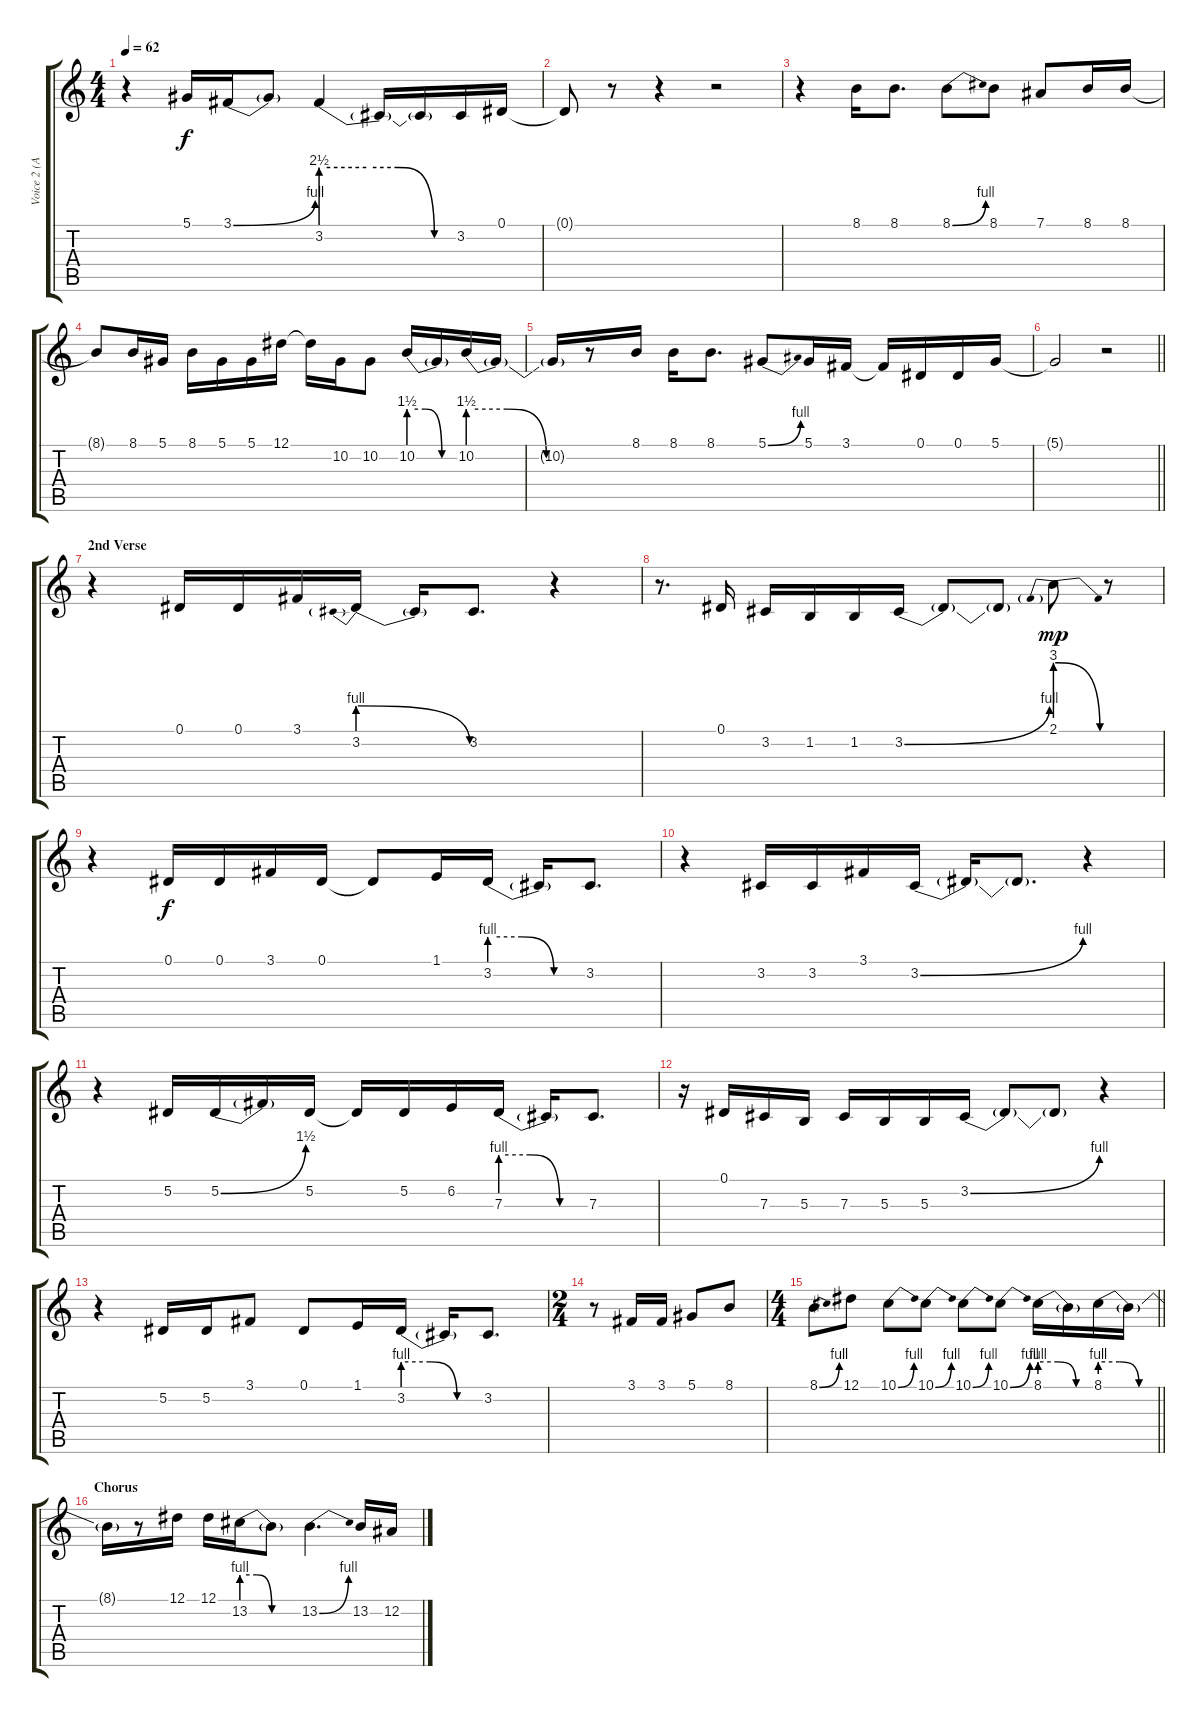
\track ("Voice 2 (Axl)" "Voice 2 (A") {instrument lead2sawtooth}
\staff {score tabs}
\tuning (Eb4 Bb3 Gb3 Db3 Ab2 Eb2) {hide}
\ts (4 4)
\tempo 62
\clef g2
\ks c
r.4{dy f} 5.1.16 3.1{be (bend 0 0 60 4)}.16 3.1{t}.8 3.2{be (custom 0 10 20 10 34 10 50 0 60 0)}.4 3.2{t}.16 3.2{t}.16 3.2.16 0.1.16 |
0.1{t}.8 r.8 r.4 r.2 |
r.4 8.1.16 8.1.8{d} 8.1{be (bend 0 0 60 4)}.8 8.1.8 7.1.8 8.1.16 8.1.16 |
8.1{t}.8 8.1.16 5.1.16 8.1.16 5.1.16 5.1.16 12.1.16 12.1{t}.16 10.2.16 10.2.8 10.2{be (custom 0 6 20 6 40 0 60 0)}.16 10.2{t}.16 10.2{be (custom 0 6 20 6 40 0 60 0)}.16 10.2{t}.16 |
10.2{t}.16 r.8 8.1.16 8.1.16 8.1.8{d} 5.1{be (bend 0 0 60 4)}.8 5.1.16 3.1.16 3.1{t}.16 0.1.16 0.1.16 5.1.16 |
\barLineRight lightlight
5.1{t}.2 r.2 |
\section ("" "2nd Verse")
r.4 0.1.16 0.1.16 3.1.16 3.2{be (prebendrelease 0 4 60 0)}.16 3.2{t}.16 3.2.8{d} r.4 |
r.8{d} 0.1.16 3.2.16 1.2.16 1.2.16 3.2{be (bend 0 0 60 4)}.16 3.2{t}.8 3.2{t}.8 2.1{be (prebendrelease 0 12 60 0)}.8{dy mp} r.8 |
r.4 0.1.16{dy f} 0.1.16 3.1.16 0.1.16 0.1{t}.8 1.1.16 3.2{be (custom 0 4 20 4 40 0 60 0)}.16 3.2{t}.16 3.2.8{d} |
r.4 3.2.16 3.2.16 3.1.16 3.2{be (bend 0 0 60 4)}.16 3.2{t}.16 3.2{t}.8{d} r.4 |
r.4 5.2.16 5.2{be (bend 0 0 60 6)}.16 5.2{t}.16 5.2.16 5.2{t}.16 5.2.16 6.2.16 7.3{be (custom 0 4 20 4 40 0 60 0)}.16 7.3{t}.16 7.3.8{d} |
r.16 0.1.16 7.3.16 5.3.16 7.3.16 5.3.16 5.3.16 3.2{be (bend 0 0 60 4)}.16 3.2{t}.8 3.2{t}.8 r.4 |
r.4 5.2.16 5.2.16 3.1.8 0.1.8 1.1.16 3.2{be (custom 0 4 20 4 40 0 60 0)}.16 3.2{t}.16 3.2.8{d} |
\ts (2 4)
r.8 3.1.16 3.1.16 5.1.8 8.1.8 |
\ts (4 4)
\barLineRight lightlight
8.1{be (bend 0 0 60 4)}.8 12.1.8 10.1{be (bend 0 0 60 4)}.8 10.1{be (bend 0 0 60 4)}.8 10.1{be (bend 0 0 60 4)}.8 10.1{be (bend 0 0 60 4)}.8 8.1{be (custom 0 4 20 4 40 0 60 0)}.16 8.1{t}.16 8.1{be (custom 0 4 20 4 40 0 60 0)}.16 8.1{t}.16 |
\section ("" "Chorus")
8.1{t}.16 r.8 12.1.16 12.1.16 13.2{be (custom 0 4 15 4 30 0 40 0 60 0)}.16 13.2{t}.8 13.2{be (bend 0 0 60 4)}.4{d} 13.2.16 12.2.16
